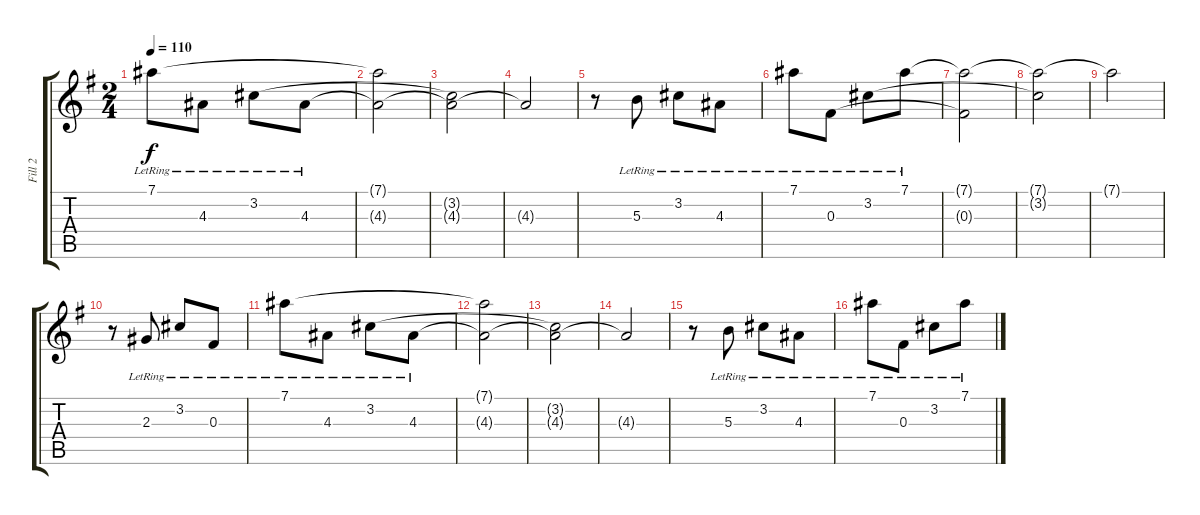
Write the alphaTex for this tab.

\track ("Fill 2" "Fill 2") {instrument acousticguitarsteel}
\staff {score tabs}
\tuning (Eb4 Bb3 Gb3 Db3 Ab2 Eb2) {hide}
\ts (2 4)
\tempo 110
\clef g2
\ks g
7.1{lr}.8{dy f} 4.3{lr}.8 3.2{lr}.8 4.3{lr}.8 |
(7.1{t} 4.3{t}).2 |
(3.2{t} 4.3{t}).2 |
4.3{t}.2 |
r.8 5.3{lr}.8 3.2{lr}.8 4.3{lr}.8 |
7.1{lr}.8 0.3{lr}.8 3.2{lr}.8 7.1{lr}.8 |
(7.1{t} 0.3{t}).2 |
(7.1{t} 3.2{t}).2 |
7.1{t}.2 |
r.8 2.3{lr}.8 3.2{lr}.8 0.3{lr}.8 |
7.1{lr}.8 4.3{lr}.8 3.2{lr}.8 4.3{lr}.8 |
(7.1{t} 4.3{t}).2 |
(3.2{t} 4.3{t}).2 |
4.3{t}.2 |
r.8 5.3{lr}.8 3.2{lr}.8 4.3{lr}.8 |
7.1{lr}.8 0.3{lr}.8 3.2{lr}.8 7.1{lr}.8
